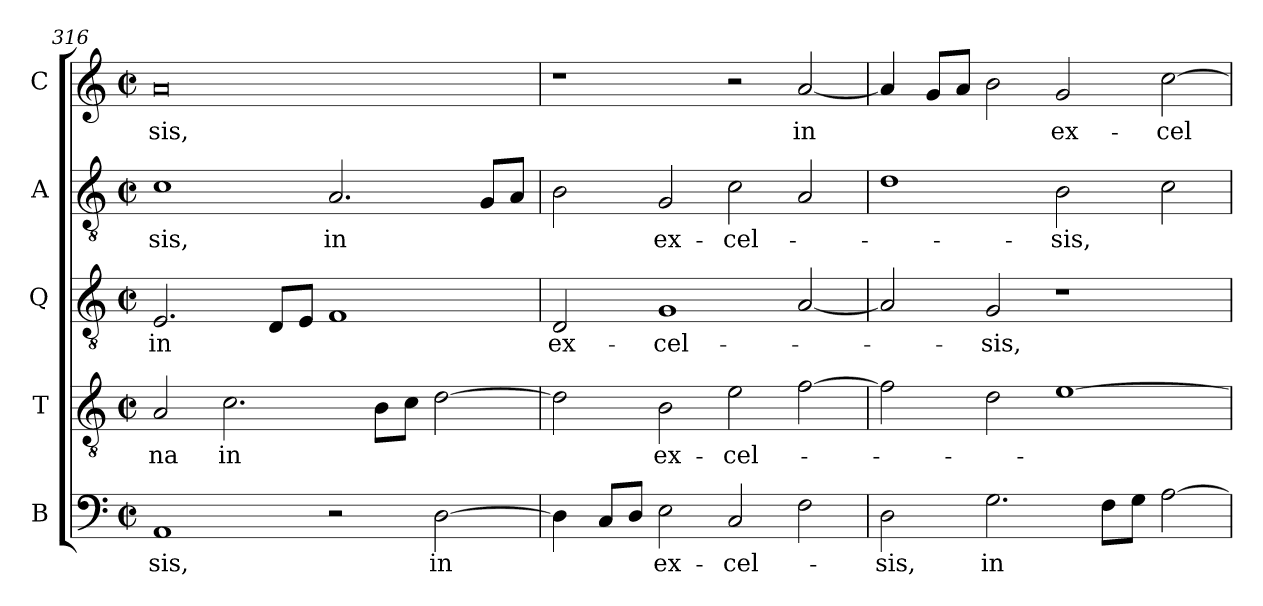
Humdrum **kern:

**kern	**text	**kern	**text	**kern	**text	**kern	**text	**kern	**text
*part5	*part5	*part4	*part4	*part3	*part3	*part2	*part2	*part1	*part1
*staff5	*staff5	*staff4	*staff4	*staff3	*staff3	*staff2	*staff2	*staff1	*staff1
*I"B	*	*I"T	*	*I"Q	*	*I"A	*	*I"C	*
*I'B	*	*I'T	*	*I'Q	*	*I'A	*	*I'C	*
*clefF4	*	*clefGv2	*	*clefGv2	*	*clefGv2	*	*clefG2	*
*M2/2	*	*M2/2	*	*M2/2	*	*M2/2	*	*M2/2	*
*met(c|)	*	*met(c|)	*	*met(c|)	*	*met(c|)	*	*met(c|)	*
=316	=316	=316	=316	=316	=316	=316	=316	=316	=316
!	!LO:LY:b:cj	!	!LO:LY:b:cj	!	!LO:LY:b:cj	!	!LO:LY:b:cj	!	!LO:LY:b:cj
1AA	-sis,	2A/	-na	2.E/	in	1c	-sis,	0a	-sis,
!	!	!	!LO:LY:b:cj	!	!	!	!	!	!
.	.	2.c\	in	.	.	.	.	.	.
.	.	.	.	8D/L	.	.	.	.	.
.	.	.	.	8E/J	.	.	.	.	.
!	!	!	!	!	!	!	!LO:LY:b:cj	!	!
2r	.	.	.	1F	.	2.A/	in	.	.
.	.	8B\L	.	.	.	.	.	.	.
.	.	8c\J	.	.	.	.	.	.	.
!	!LO:LY:b:cj	!	!	!	!	!	!	!	!
[>2D\	in	[>2d\	.	.	.	.	.	.	.
.	.	.	.	.	.	8G/L	.	.	.
.	.	.	.	.	.	8A/J	.	.	.
=317	=317	=317	=317	=317	=317	=317	=317	=317	=317
!	!	!	!	!	!LO:LY:b:cj	!	!	!	!
4D\]	.	2d\]	.	2D/	ex-	2B\	.	1r	.
8C/L	.	.	.	.	.	.	.	.	.
8D/J	.	.	.	.	.	.	.	.	.
!	!LO:LY:b:cj	!	!LO:LY:b:cj	!	!LO:LY:b:cj	!	!LO:LY:b:cj	!	!
2E\	ex-	2B\	ex-	1G	-cel-	2G/	ex-	.	.
!	!LO:LY:b:cj	!	!LO:LY:b:cj	!	!	!	!LO:LY:b:cj	!	!
2C/	-cel-	2e\	-cel-	.	.	2c\	-cel-	2r	.
!	!	!	!	!	!	!	!	!	!LO:LY:b:cj
2F\	.	[>2f\	.	[<2A/	.	2A/	.	[<2a/	in
=318	=318	=318	=318	=318	=318	=318	=318	=318	=318
!	!LO:LY:b:cj	!	!	!	!	!	!	!	!
2D\	-sis,	2f\]	.	2A/]	.	1d	.	4a/]	.
.	.	.	.	.	.	.	.	8g/L	.
.	.	.	.	.	.	.	.	8a/J	.
!	!LO:LY:b:cj	!	!	!	!LO:LY:b:cj	!	!	!	!
2.G\	in	2d\	.	2G/	-sis,	.	.	2b\	.
!	!	!	!	!	!	!	!LO:LY:b:cj	!	!LO:LY:b:cj
.	.	[>1e	.	1r	.	2B\	-sis,	2g/	ex-
8F\L	.	.	.	.	.	.	.	.	.
8G\J	.	.	.	.	.	.	.	.	.
!	!	!	!	!	!	!	!	!	!LO:LY:b:cj
[>2A\	.	.	.	.	.	2c\	.	[>2cc\	-cel-
=	=	=	=	=	=	=	=	=	=
*-	*-	*-	*-	*-	*-	*-	*-	*-	*-
